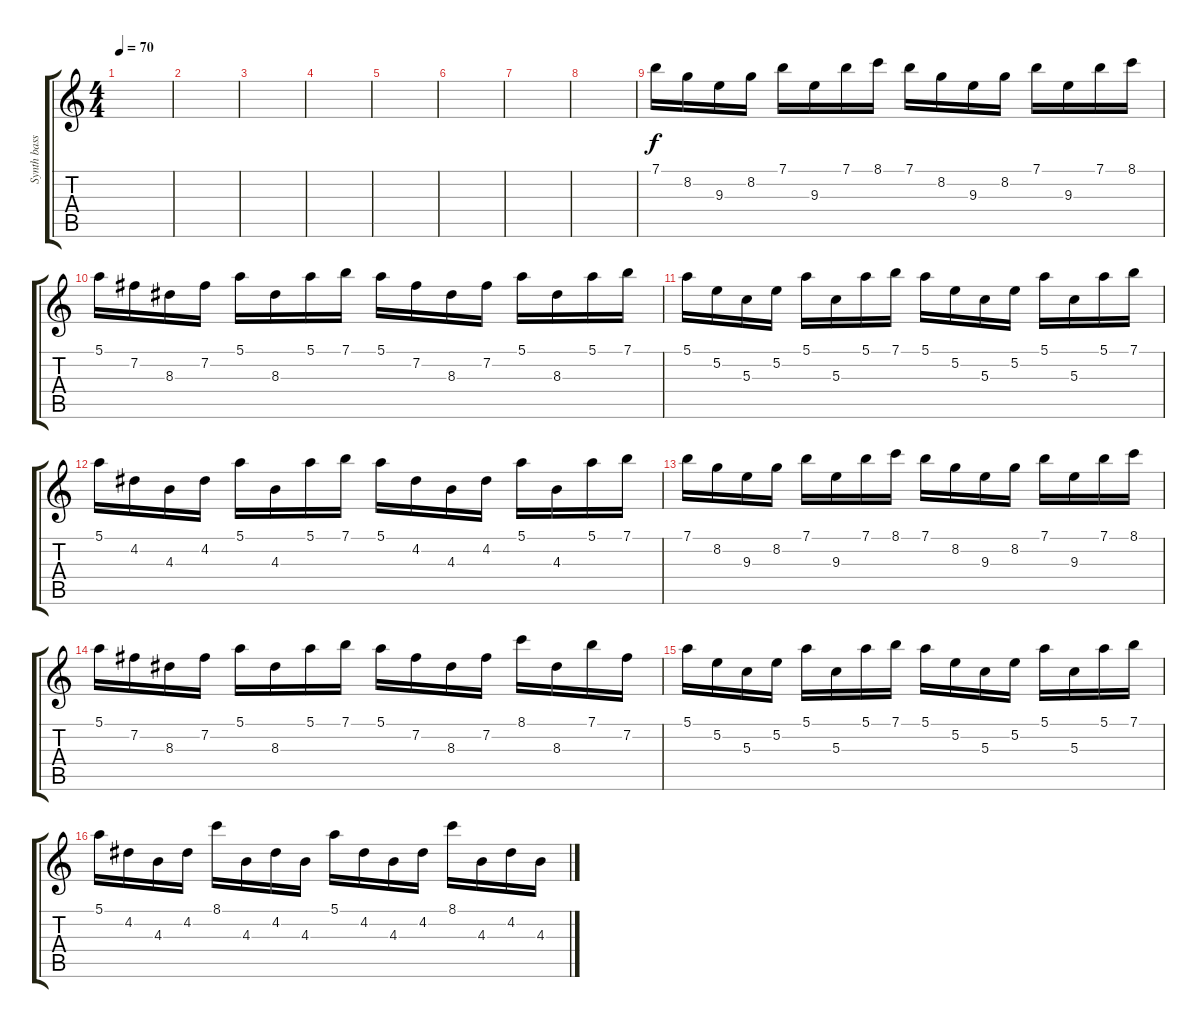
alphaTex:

\track ("Synth bass" "Synth bass") {instrument synthbass2}
\staff {score tabs}
\tuning (E4 B3 G3 D3 A2 E2) {hide}
\ts (4 4)
\tempo 70
\clef g2
\ks c
|
|
|
|
|
|
|
|
7.1.16 8.2.16 9.3.16 8.2.16 7.1.16 9.3.16 7.1.16 8.1.16 7.1.16 8.2.16 9.3.16 8.2.16 7.1.16 9.3.16 7.1.16 8.1.16 |
5.1.16 7.2.16 8.3.16 7.2.16 5.1.16 8.3.16 5.1.16 7.1.16 5.1.16 7.2.16 8.3.16 7.2.16 5.1.16 8.3.16 5.1.16 7.1.16 |
5.1.16 5.2.16 5.3.16 5.2.16 5.1.16 5.3.16 5.1.16 7.1.16 5.1.16 5.2.16 5.3.16 5.2.16 5.1.16 5.3.16 5.1.16 7.1.16 |
5.1.16 4.2.16 4.3.16 4.2.16 5.1.16 4.3.16 5.1.16 7.1.16 5.1.16 4.2.16 4.3.16 4.2.16 5.1.16 4.3.16 5.1.16 7.1.16 |
7.1.16 8.2.16 9.3.16 8.2.16 7.1.16 9.3.16 7.1.16 8.1.16 7.1.16 8.2.16 9.3.16 8.2.16 7.1.16 9.3.16 7.1.16 8.1.16 |
5.1.16 7.2.16 8.3.16 7.2.16 5.1.16 8.3.16 5.1.16 7.1.16 5.1.16 7.2.16 8.3.16 7.2.16 8.1.16 8.3.16 7.1.16 7.2.16 |
5.1.16 5.2.16 5.3.16 5.2.16 5.1.16 5.3.16 5.1.16 7.1.16 5.1.16 5.2.16 5.3.16 5.2.16 5.1.16 5.3.16 5.1.16 7.1.16 |
5.1.16 4.2.16 4.3.16 4.2.16 8.1.16 4.3.16 4.2.16 4.3.16 5.1.16 4.2.16 4.3.16 4.2.16 8.1.16 4.3.16 4.2.16 4.3.16
